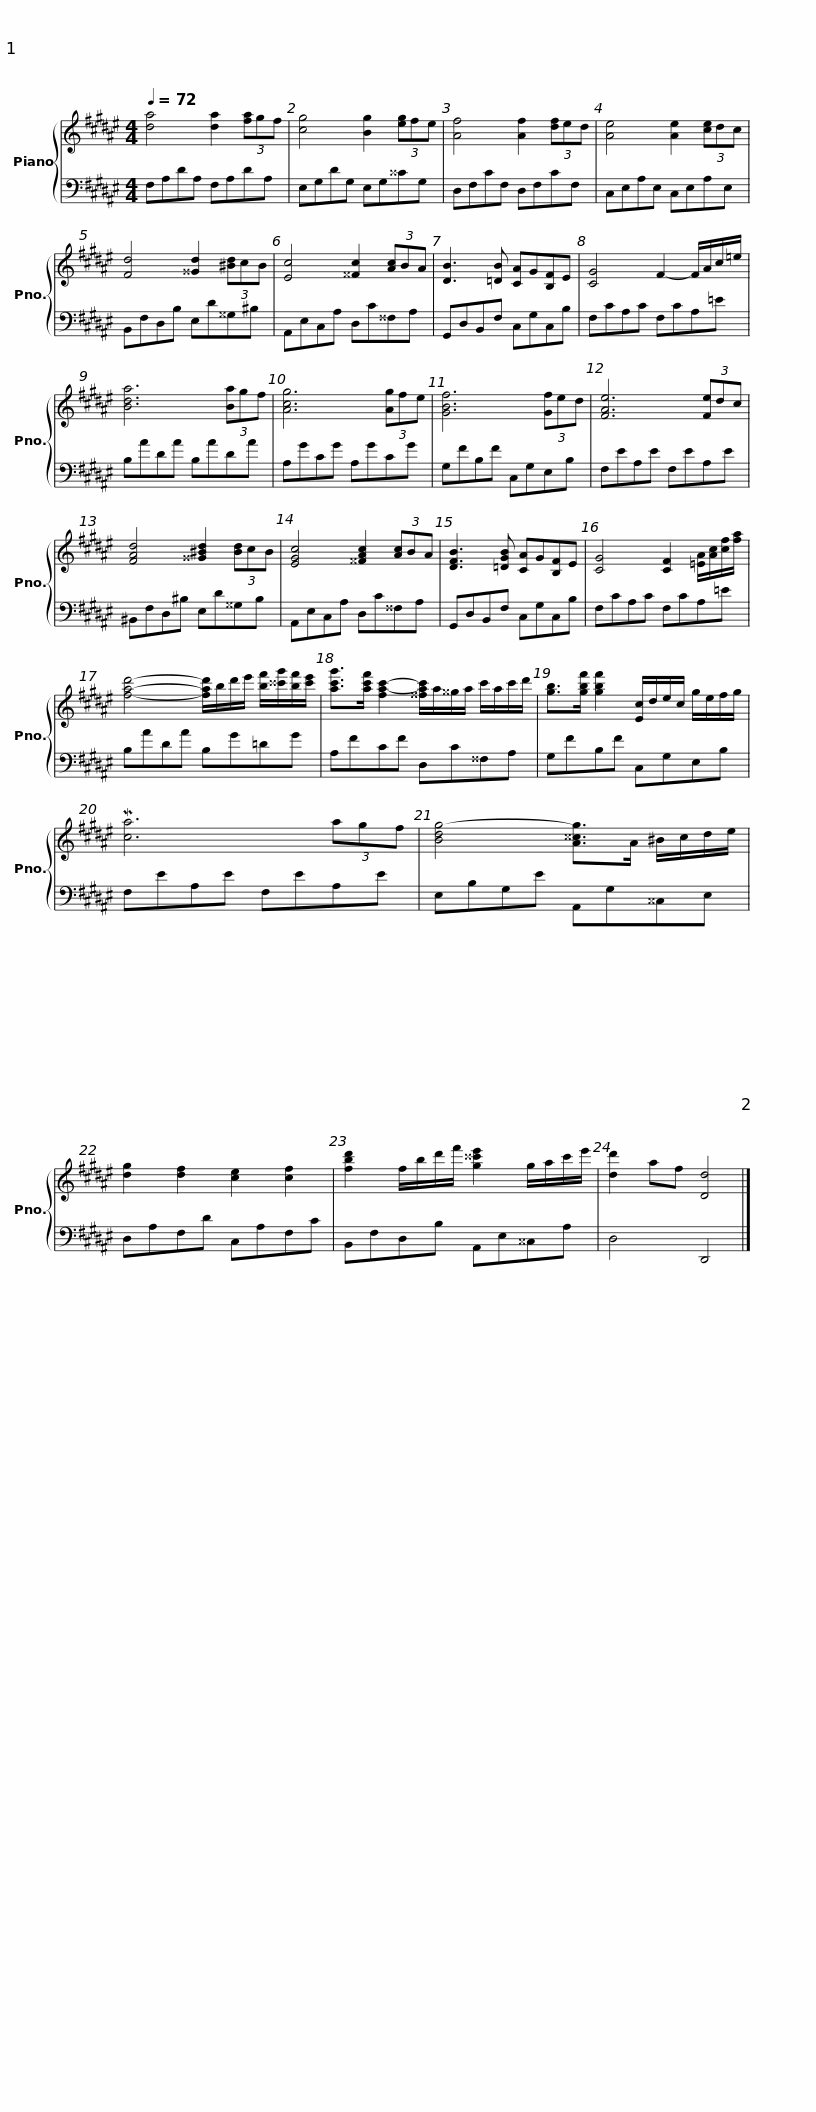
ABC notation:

X:1
%%score { 1 | 2 }
L:1/8
Q:1/4=72
M:4/4
I:linebreak $
K:F#
V:1 treble
V:2 bass
V:1
 [da]4 [da]2 (3[fa]gf | [cg]4 [Bg]2 (3[eg]fe | [Af]4 [Af]2 (3[df]ed | [Ae]4 [Ae]2 (3[ce]dc |$ [Fd]4 [^^Gd]2 (3[^Bd]cB | %5
 [Ec]4 [^^Fc]2 (3[Ac]BA | [DB]3 [=DB] [CA]G[B,F]E | [CG]4 F2- F/A/c/=e/ |$ [Bda]6 (3[Ba]gf | [Acg]6 (3[Ag]fe | %10
 [GBf]6 (3[Gf]ed | [FAe]6 (3[Fe]dc |$ [FAd]4 [^^G^Bd]2 (3[Bd]cB | [EGc]4 [^^FAc]2 (3[Ac]BA | [DFB]3 [=DGB] [CA]G[B,F]E | %15
 [CG]4 [CF]2 [=EA]/[Ac]/[cf]/[fa]/ |$ [fad']4- [fad']/b/d'/e'/ [bf']/[^^c'g']/[bf']/[c'e']/ | [ac'g']>[ac'f'] [fa-c'-]2 [^^fac']/a/^^g/a/ c'/a/c'/d'/ |$ [gb]>[gbf'] [gbf']2 [Ec]/d/e/c/ g/e/f/g/ | M[ca]6 (3agf | %20
 [Bdg-]4 [A^^cg]>A ^B/c/d/e/ | [dg]2 [df]2 [ce]2 [cf]2 |$ [fbd']2 f/b/d'/f'/ [g^^c'e']2 g/a/c'/e'/ | [dd']2 af [Dd]4 |] %24
V:2
 F,A,DA, F,A,DA, | E,G,DG, E,G,^^CG, | D,F,CF, D,F,CF, | C,E,A,E, C,E,A,E, |$ B,,F,D,B, E,D^^G,^B, | %5
 A,,E,C,A, D,C^^F,A, | G,,D,B,,F, C,G,C,B, | F,CA,C F,CA,=E |$ B,ADA B,ADA | A,GCG A,GCG | %10
 G,FB,F C,G,E,B, | F,EA,E F,EA,E |$ ^B,,F,D,^B, E,D^^G,B, | A,,E,C,A, D,C^^F,A, | G,,D,B,,F, C,G,C,B, | %15
 F,CA,C F,CA,=E |$ B,ADA B,G=DG | A,FCF D,C^^F,A, |$ G,FB,F C,G,E,B, | F,EA,E F,EA,E | %20
 E,B,G,E A,,G,^^C,E, | D,A,F,D C,A,F,C |$ B,,F,D,B, A,,E,^^C,A, | D,4 D,,4 |] %24
